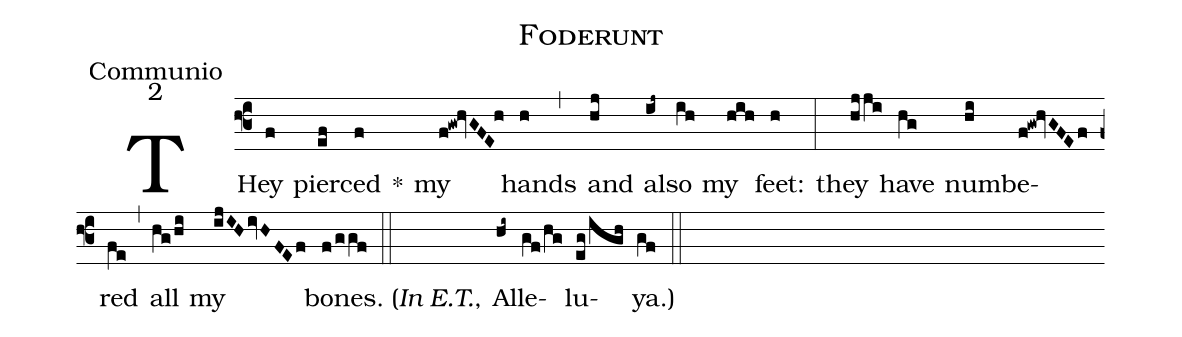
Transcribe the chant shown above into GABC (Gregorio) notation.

name:Foderunt;
office-part:Communio;
mode:2;
%%
(f3) THey(f) pier(ef)ced(f) *() my(f!gw!hvGFE!h) hands(h) (,) and(hj) al(ij~)so(ih) my(hih) feet:(h) (:) they(hjji) have(hg) num(hi)be(f!gw!hvGFEf)red(fe) (,) all(hg/hi) my(ijIH/ivHFEf) bones.(f/ggf) (::) <v>(</v><i>In E.T.</i>,() Al(hi~)le(gf/hg)lu(eg/igh)ya.<v>)</v>(gf) (::)
